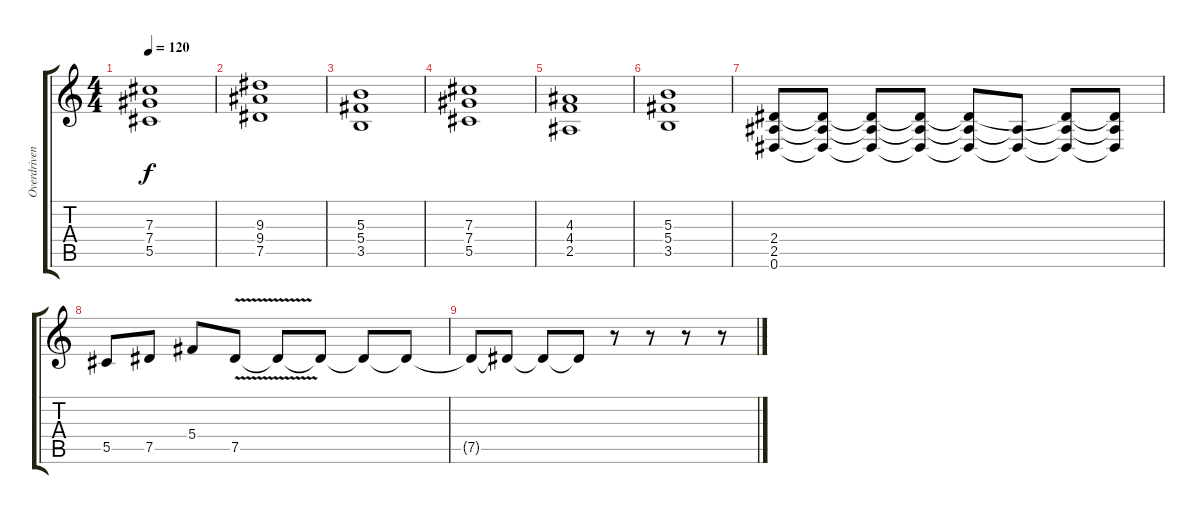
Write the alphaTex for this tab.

\track ("Overdriven Guitar" "Overdriven") {instrument overdrivenguitar}
\staff {score tabs}
\tuning (Eb4 Bb3 Gb3 Db3 Ab2 Eb2) {hide}
\ts (4 4)
\tempo 120
\clef g2
\ks c
(7.3 7.4 5.5).1{dy f} |
(9.3 9.4 7.5).1 |
(5.3 5.4 3.5).1 |
(7.3 7.4 5.5).1 |
(4.3 4.4 2.5).1 |
(5.3 5.4 3.5).1 |
(2.4 2.5 0.6).8 (2.4{t} 2.5{t} 0.6{t}).8 (2.4{t} 2.5{t} 0.6{t}).8 (2.4{t} 2.5{t} 0.6{t}).8 (2.4{t} 2.5{t} 0.6{t}).8 (2.5{t} 0.6{t}).8 (2.4{t} 2.5{t} 0.6{t}).8 (2.4{t} 2.5{t} 0.6{t}).8 |
5.5.8 7.5.8 5.4.8 7.5{v}.8 7.5{t}.8 7.5{t}.8 7.5{t}.8 7.5{t}.8 |
7.5{t}.8 7.5{t}.8 7.5{t}.8 7.5{t}.8 r.8 r.8 r.8 r.8
